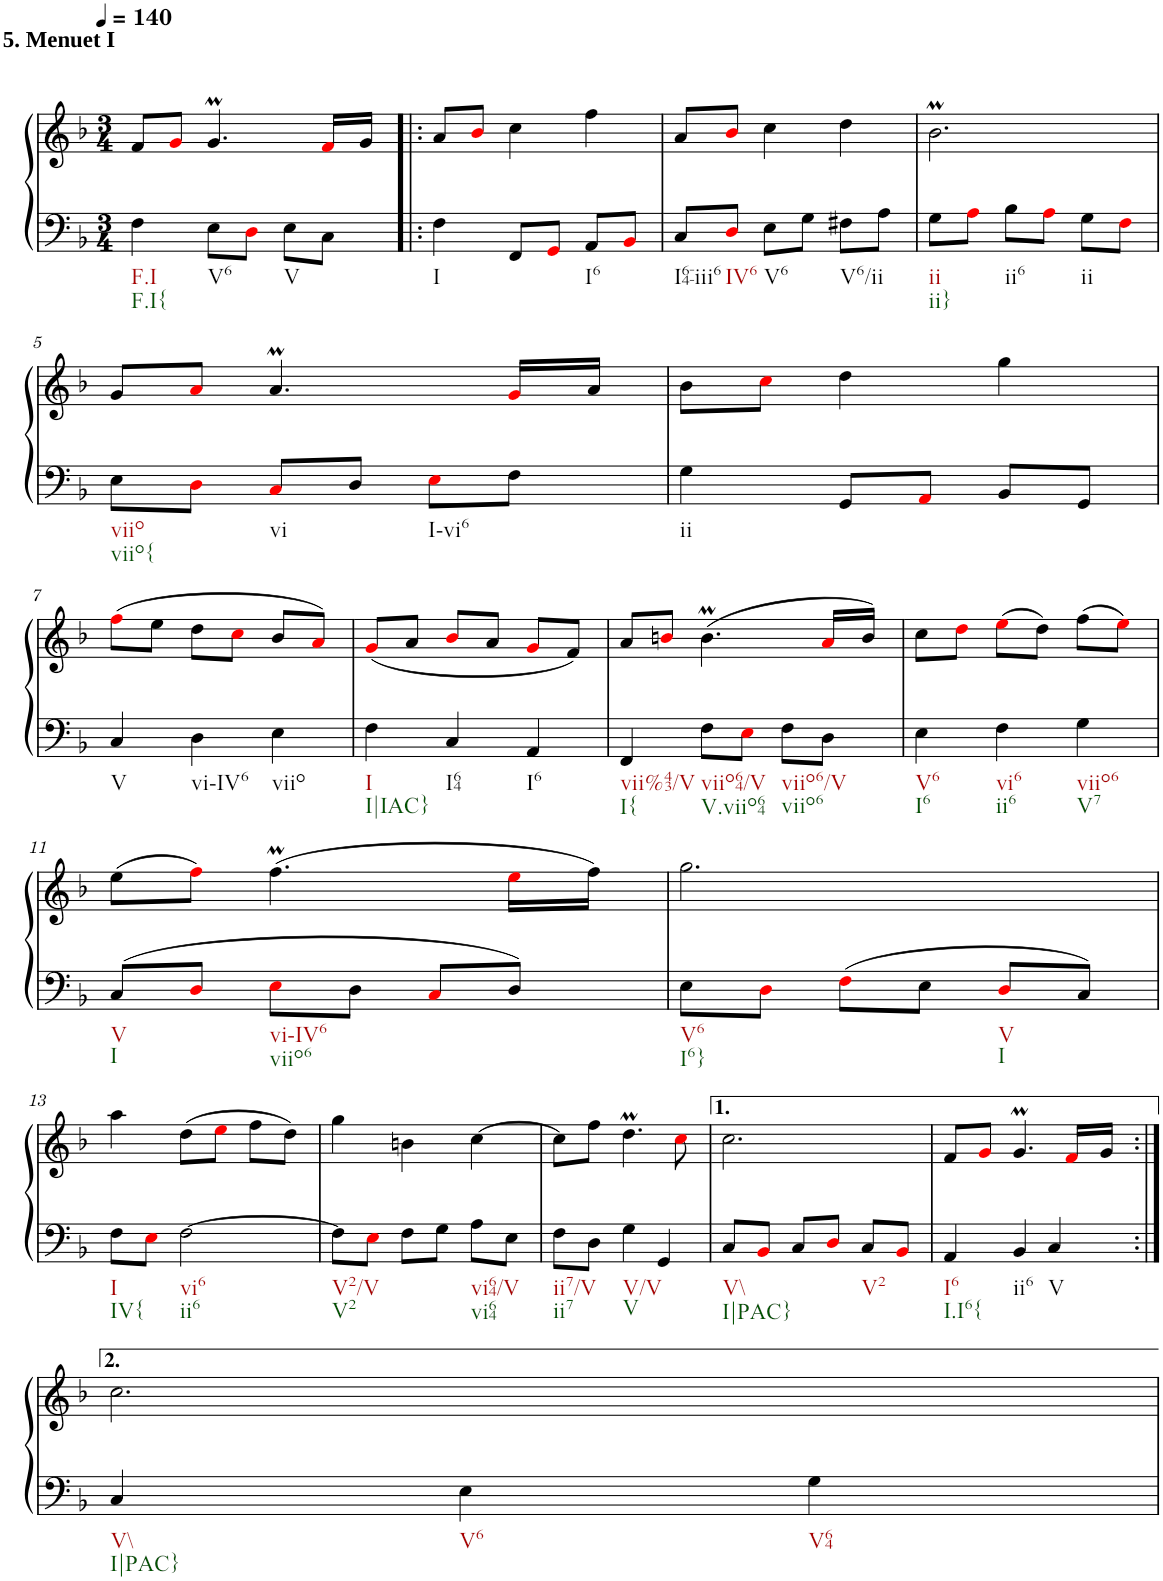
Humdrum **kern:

**kern	**kern
*part1	*part1
*staff2	*staff1
*I"Klavier linke Hand	*
*clefF4	*clefG2
*k[b-]	*k[b-]
*M3/4	*M3/4
*MM140	*MM140
=1	=1
!	!LO:TX:a:B:t=5. Menuet I
!LO:TX:b:t=F.I	!
!LO:TX:b:t=F.I{	!
4F\	8f/L
.	8gi/J
!LO:TX:b:t=V6	!
8E\L	4.gM/
8Di\J	.
!LO:TX:b:t=V	!
8E\L	.
8C\J	16fi/LL
.	16g/JJ
=2!|:	=2!|:
!LO:TX:b:t=I	!
4F\	8a/L
.	8b-i/J
8FF/L	4cc\
8GGi/J	.
!LO:TX:b:t=I6	!
8AA/L	4ff\
8BB-i/J	.
=3	=3
!LO:TX:b:t=I64-iii6	!
8C/L	8a/L
!LO:TX:b:t=IV6	!
8Di/J	8b-i/J
!LO:TX:b:t=V6	!
8E\L	4cc\
8G\J	.
!LO:TX:b:t=V6/ii	!
8F#X\L	4dd\
8A\J	.
=4	=4
!LO:TX:b:t=ii	!
!LO:TX:b:t=ii}	!
8G\L	2.b-M\
8Ai\J	.
!LO:TX:b:t=ii6	!
8B-\L	.
8Ai\J	.
!LO:TX:b:t=ii	!
8G\L	.
8Fi\J	.
!!LO:LB:g=z
=5	=5
!LO:TX:b:t=viio	!
!LO:TX:b:t=viio{	!
8E\L	8g/L
8Di\J	8ai/J
!LO:TX:b:t=vi	!
8Ci/L	4.am/
8D/J	.
!LO:TX:b:t=I-vi6	!
8Ei\L	.
8F\J	16gi/LL
.	16a/JJ
=6	=6
!LO:TX:b:t=ii	!
4G\	8b-\L
.	8cci\J
8GG/L	4dd\
8AAi/J	.
8BB-/L	4gg\
8GG/J	.
!!LO:LB:g=z
=7	=7
!LO:TX:b:t=V	!
4C/	(8ffi\L
.	8ee\J
!LO:TX:b:t=vi-IV6	!
4D\	8dd\L
.	8cci\J
!LO:TX:b:t=viio	!
4E\	8b-/L
.	8ai/J)
=8	=8
!LO:TX:b:t=I	!
!LO:TX:b:t=I|IAC}	!
4F\	(8gi/L
.	8a/J
!LO:TX:b:t=I64	!
4C/	8b-i/L
.	8a/J
!LO:TX:b:t=I6	!
4AA/	8gi/L
.	8f/J)
=9	=9
!LO:TX:b:t=vii%43/V	!
!LO:TX:b:t=I{	!
4FF/	8a/L
.	8bni/J
!LO:TX:b:t=viio64/V	!
!LO:TX:b:t=V.viio64	!
8F\L	(4.bm\
8Ei\J	.
!LO:TX:b:t=viio6/V	!
!LO:TX:b:t=viio6	!
8F\L	.
8D\J	16ai/LL
.	16b/JJ)
=10	=10
!LO:TX:b:t=V6	!
!LO:TX:b:t=I6	!
4E\	8cc\L
.	8ddi\J
!LO:TX:b:t=vi6	!
!LO:TX:b:t=ii6	!
4F\	(8eei\L
.	8dd\J)
!LO:TX:b:t=viio6	!
!LO:TX:b:t=V7	!
4G\	(8ff\L
.	8eei\J)
!!LO:LB:g=z
=11	=11
!LO:TX:b:t=V	!
!LO:TX:b:t=I	!
8C/L	(8ee\L
8Di/J	8ffi\J)
!LO:TX:b:t=vi-IV6	!
!LO:TX:b:t=viio6	!
8Ei\L	(4.ffM\
8D\J	.
8Ci/L	.
8D/J	16eei\LL
.	16ff\JJ)
=12	=12
!LO:TX:b:t=V6	!
!LO:TX:b:t=I6}	!
8E\L	2.gg\
8Di\J	.
8Fi\L	.
8E\J	.
!LO:TX:b:t=V	!
!LO:TX:b:t=I	!
8Di/L	.
8C/J	.
!!LO:LB:g=z
=13	=13
!LO:TX:b:t=I	!
!LO:TX:b:t=IV{	!
8F\L	4aa\
8Ei\J	.
!LO:TX:b:t=vi6	!
!LO:TX:b:t=ii6	!
[2F\	(8dd\L
.	8eei\J
.	8ff\L
.	8dd\J)
=14	=14
!LO:TX:b:t=V2/V	!
!LO:TX:b:t=V2	!
8F\L]	4gg\
8Ei\J	.
8F\L	4bn\
8G\J	.
!LO:TX:b:t=vi64/V	!
!LO:TX:b:t=vi64	!
8A\L	[4cc\
8E\J	.
=15	=15
!LO:TX:b:t=ii7/V	!
!LO:TX:b:t=ii7	!
8F\L	8cc\L]
8D\J	8ff\J
!LO:TX:b:t=V/V	!
!LO:TX:b:t=V	!
4G\	4.ddM\
4GG/	.
.	8cci\
=16	=16
!LO:TX:b:t=V\\	!
!LO:TX:b:t=I|PAC}	!
8C/L	2.cc\
8BB-i/J	.
8C/L	.
8Di/J	.
!LO:TX:b:t=V2	!
8C/L	.
8BB-i/J	.
=16X1	=16X1
!LO:TX:b:t=I6	!
!LO:TX:b:t=I.I6{	!
4AA/	8f/L
.	8gi/J
!LO:TX:b:t=ii6	!
4BB-/	4.gM/
!LO:TX:b:t=V	!
4C/	.
.	16fi/LL
.	16g/JJ
!!LO:LB:g=z
=16X2:|!	=16X2:|!
!LO:TX:b:t=V\\	!
!LO:TX:b:t=I|PAC}	!
4C/	2.cc\
!LO:TX:b:t=V6	!
4E\	.
!LO:TX:b:t=V64	!
4G\	.
=	=
*-	*-
